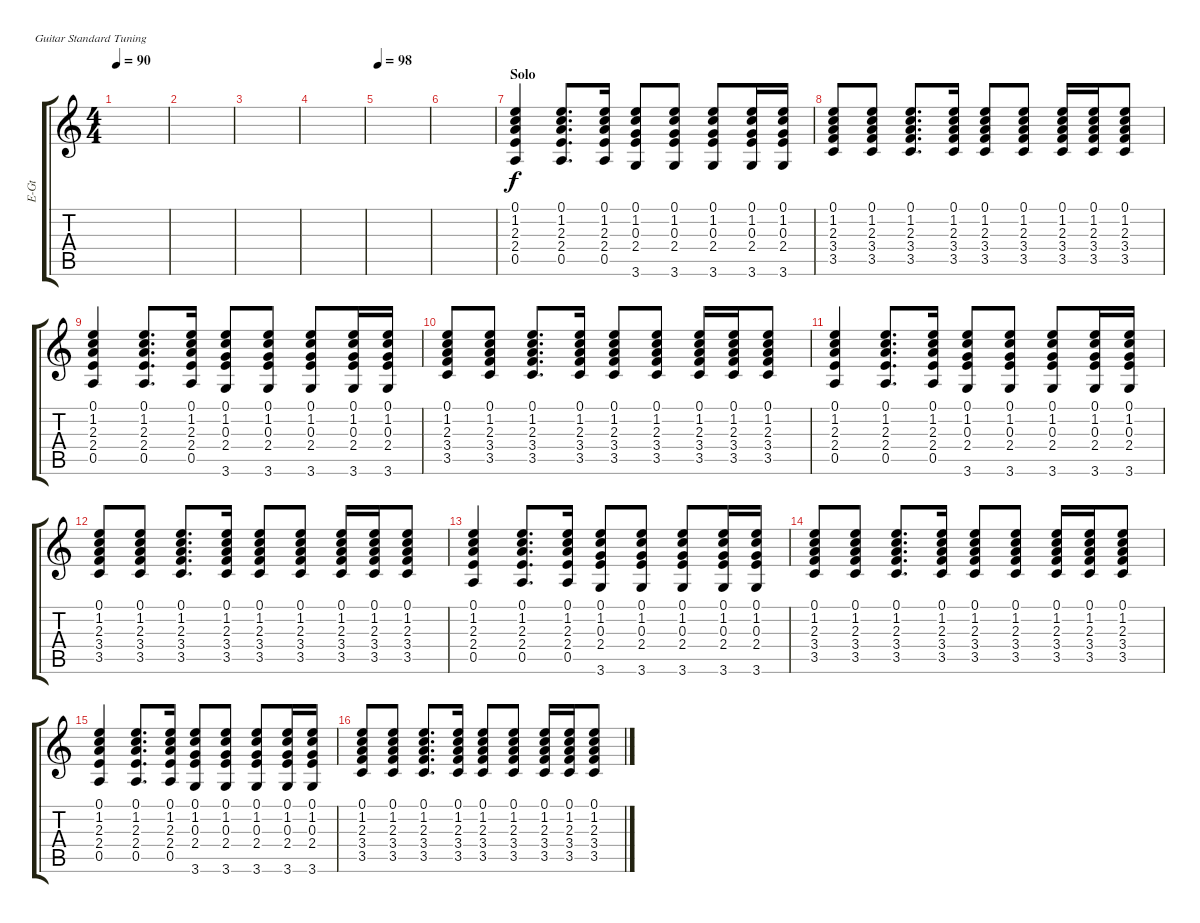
\defaultSystemsLayout 4
\bracketExtendMode groupsimilarinstruments
\otherSystemsTrackNameOrientation horizontal
\track ("Elec. Rhythm (Page)" "E-Gt") {instrument distortionguitar}
\staff {score tabs}
\tuning (E4 B3 G3 D3 A2 E2)
\ts (4 4)
\tempo 90
\clef g2
\ks c
|
|
|
|
\tempo 98
|
|
\section ("" "Solo")
(0.5 2.4 2.3 1.2 0.1).4{beam Up} (0.1 1.2 2.3 2.4 0.5).8{d beam Up} (0.1 1.2 2.3 2.4 0.5).16{beam Up} (0.1 1.2 0.3 2.4 3.6).8{beam Up} (0.1 1.2 0.3 2.4 3.6).8{beam Up} (0.1 1.2 0.3 2.4 3.6).8{beam Up} (0.1 1.2 0.3 2.4 3.6).16{beam Up} (0.1 1.2 0.3 2.4 3.6).16{beam Up} |
(0.1 1.2 2.3 3.4 3.5).8{beam Up} (0.1 1.2 2.3 3.4 3.5).8{beam Up} (0.1 1.2 2.3 3.4 3.5).8{d beam Up} (0.1 1.2 2.3 3.4 3.5).16{beam Up} (0.1 1.2 2.3 3.4 3.5).8{beam Up} (0.1 1.2 2.3 3.4 3.5).8{beam Up} (0.1 1.2 2.3 3.4 3.5).16{beam Up} (0.1 1.2 2.3 3.4 3.5).16{beam Up} (0.1 1.2 2.3 3.4 3.5).8{beam Up} |
(0.5 2.4 2.3 1.2 0.1).4{beam Up} (0.1 1.2 2.3 2.4 0.5).8{d beam Up} (0.1 1.2 2.3 2.4 0.5).16{beam Up} (0.1 1.2 0.3 2.4 3.6).8{beam Up} (0.1 1.2 0.3 2.4 3.6).8{beam Up} (0.1 1.2 0.3 2.4 3.6).8{beam Up} (0.1 1.2 0.3 2.4 3.6).16{beam Up} (0.1 1.2 0.3 2.4 3.6).16{beam Up} |
(0.1 1.2 2.3 3.4 3.5).8{beam Up} (0.1 1.2 2.3 3.4 3.5).8{beam Up} (0.1 1.2 2.3 3.4 3.5).8{d beam Up} (0.1 1.2 2.3 3.4 3.5).16{beam Up} (0.1 1.2 2.3 3.4 3.5).8{beam Up} (0.1 1.2 2.3 3.4 3.5).8{beam Up} (0.1 1.2 2.3 3.4 3.5).16{beam Up} (0.1 1.2 2.3 3.4 3.5).16{beam Up} (0.1 1.2 2.3 3.4 3.5).8{beam Up} |
(0.5 2.4 2.3 1.2 0.1).4{beam Up} (0.1 1.2 2.3 2.4 0.5).8{d beam Up} (0.1 1.2 2.3 2.4 0.5).16{beam Up} (0.1 1.2 0.3 2.4 3.6).8{beam Up} (0.1 1.2 0.3 2.4 3.6).8{beam Up} (0.1 1.2 0.3 2.4 3.6).8{beam Up} (0.1 1.2 0.3 2.4 3.6).16{beam Up} (0.1 1.2 0.3 2.4 3.6).16{beam Up} |
(0.1 1.2 2.3 3.4 3.5).8{beam Up} (0.1 1.2 2.3 3.4 3.5).8{beam Up} (0.1 1.2 2.3 3.4 3.5).8{d beam Up} (0.1 1.2 2.3 3.4 3.5).16{beam Up} (0.1 1.2 2.3 3.4 3.5).8{beam Up} (0.1 1.2 2.3 3.4 3.5).8{beam Up} (0.1 1.2 2.3 3.4 3.5).16{beam Up} (0.1 1.2 2.3 3.4 3.5).16{beam Up} (0.1 1.2 2.3 3.4 3.5).8{beam Up} |
(0.5 2.4 2.3 1.2 0.1).4{beam Up} (0.1 1.2 2.3 2.4 0.5).8{d beam Up} (0.1 1.2 2.3 2.4 0.5).16{beam Up} (0.1 1.2 0.3 2.4 3.6).8{beam Up} (0.1 1.2 0.3 2.4 3.6).8{beam Up} (0.1 1.2 0.3 2.4 3.6).8{beam Up} (0.1 1.2 0.3 2.4 3.6).16{beam Up} (0.1 1.2 0.3 2.4 3.6).16{beam Up} |
(0.1 1.2 2.3 3.4 3.5).8{beam Up} (0.1 1.2 2.3 3.4 3.5).8{beam Up} (0.1 1.2 2.3 3.4 3.5).8{d beam Up} (0.1 1.2 2.3 3.4 3.5).16{beam Up} (0.1 1.2 2.3 3.4 3.5).8{beam Up} (0.1 1.2 2.3 3.4 3.5).8{beam Up} (0.1 1.2 2.3 3.4 3.5).16{beam Up} (0.1 1.2 2.3 3.4 3.5).16{beam Up} (0.1 1.2 2.3 3.4 3.5).8{beam Up} |
(0.5 2.4 2.3 1.2 0.1).4{beam Up} (0.1 1.2 2.3 2.4 0.5).8{d beam Up} (0.1 1.2 2.3 2.4 0.5).16{beam Up} (0.1 1.2 0.3 2.4 3.6).8{beam Up} (0.1 1.2 0.3 2.4 3.6).8{beam Up} (0.1 1.2 0.3 2.4 3.6).8{beam Up} (0.1 1.2 0.3 2.4 3.6).16{beam Up} (0.1 1.2 0.3 2.4 3.6).16{beam Up} |
(0.1 1.2 2.3 3.4 3.5).8{beam Up} (0.1 1.2 2.3 3.4 3.5).8{beam Up} (0.1 1.2 2.3 3.4 3.5).8{d beam Up} (0.1 1.2 2.3 3.4 3.5).16{beam Up} (0.1 1.2 2.3 3.4 3.5).8{beam Up} (0.1 1.2 2.3 3.4 3.5).8{beam Up} (0.1 1.2 2.3 3.4 3.5).16{beam Up} (0.1 1.2 2.3 3.4 3.5).16{beam Up} (0.1 1.2 2.3 3.4 3.5).8{beam Up}
